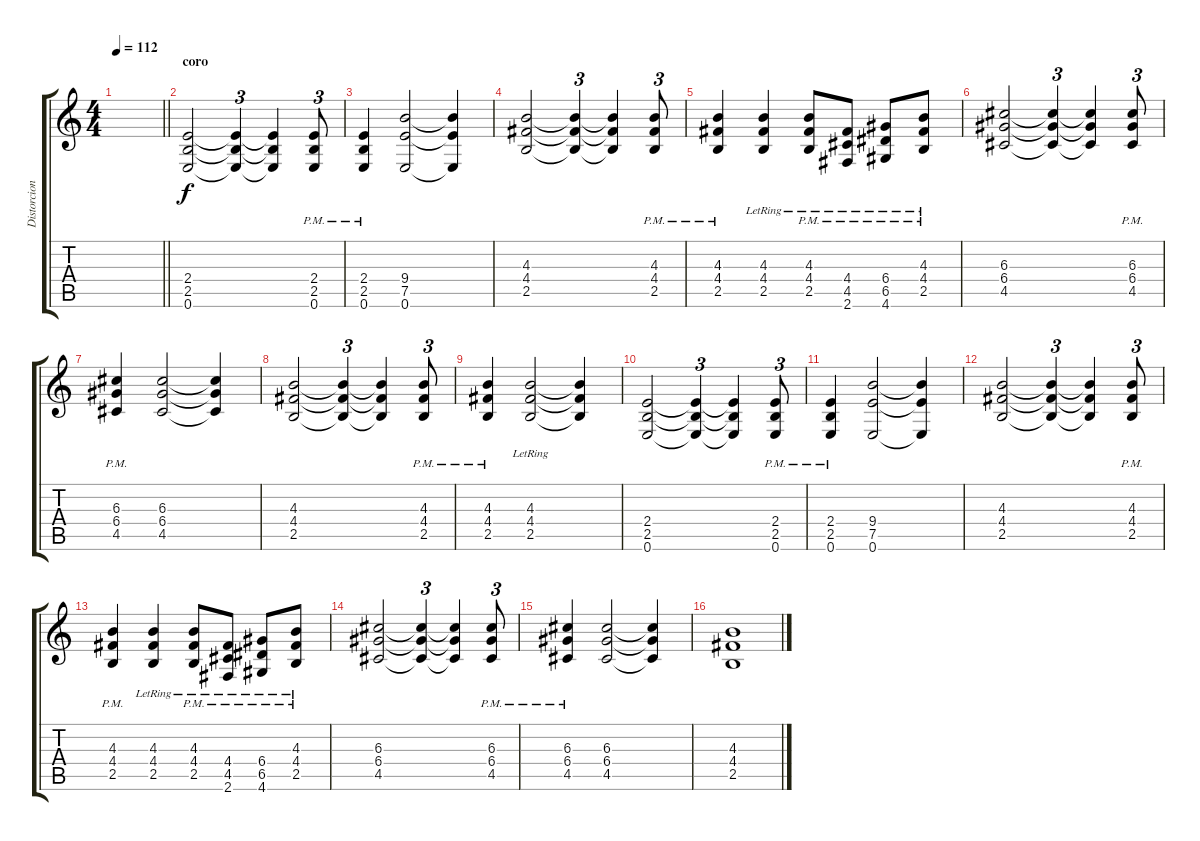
\track ("Distorcion" "Distorcion") {instrument distortionguitar}
\staff {score tabs}
\tuning (E4 B3 G3 D3 A2 E2) {hide}
\ts (4 4)
\tempo 112
\clef g2
\barLineRight lightlight
\ks c
|
\section ("" "coro")
(2.4 2.5 0.6).2 (2.4{t} 2.5{t} 0.6{t}).4{tu (3 2)} (2.4{t} 2.5{t} 0.6{t}).4 (2.4{pm} 2.5{pm} 0.6{pm}).8{tu (3 2)} |
(2.4{pm} 2.5{pm} 0.6{pm}).4 (9.4 7.5 0.6).2 (9.4{t} 7.5{t} 0.6{t}).4 |
(4.3 4.4 2.5).2 (4.3{t} 4.4{t} 2.5{t}).4{tu (3 2)} (4.3{t} 4.4{t} 2.5{t}).4 (4.3{pm} 4.4{pm} 2.5{pm}).8{tu (3 2)} |
(4.3{pm} 4.4{pm} 2.5{pm}).4 (4.3 4.4 2.5{lr}).4 (4.3{pm lr} 4.4{pm lr} 2.5{pm lr}).8 (4.4{pm lr} 4.5{pm lr} 2.6{pm lr}).8 (6.4{pm lr} 6.5{pm lr} 4.6{pm lr}).8 (4.3{pm lr} 4.4{pm lr} 2.5{pm lr}).8 |
(6.3 6.4 4.5).2 (6.3{t} 6.4{t} 4.5{t}).4{tu (3 2)} (6.3{t} 6.4{t} 4.5{t}).4 (6.3{pm} 6.4{pm} 4.5{pm}).8{tu (3 2)} |
(6.3{pm} 6.4{pm} 4.5{pm}).4 (6.3 6.4 4.5).2 (6.3{t} 6.4{t} 4.5{t}).4 |
(4.3 4.4 2.5).2 (4.3{t} 4.4{t} 2.5{t}).4{tu (3 2)} (4.3{t} 4.4{t} 2.5{t}).4 (4.3{pm} 4.4{pm} 2.5{pm}).8{tu (3 2)} |
(4.3{pm} 4.4{pm} 2.5{pm}).4 (4.3 4.4 2.5{lr}).2 (4.3{t} 4.4{t} 2.5{t}).4 |
(2.4 2.5 0.6).2 (2.4{t} 2.5{t} 0.6{t}).4{tu (3 2)} (2.4{t} 2.5{t} 0.6{t}).4 (2.4{pm} 2.5{pm} 0.6{pm}).8{tu (3 2)} |
(2.4{pm} 2.5{pm} 0.6{pm}).4 (9.4 7.5 0.6).2 (9.4{t} 7.5{t} 0.6{t}).4 |
(4.3 4.4 2.5).2 (4.3{t} 4.4{t} 2.5{t}).4{tu (3 2)} (4.3{t} 4.4{t} 2.5{t}).4 (4.3{pm} 4.4{pm} 2.5{pm}).8{tu (3 2)} |
(4.3{pm} 4.4{pm} 2.5{pm}).4 (4.3 4.4 2.5{lr}).4 (4.3{pm lr} 4.4{pm lr} 2.5{pm lr}).8 (4.4{pm lr} 4.5{pm lr} 2.6{pm lr}).8 (6.4{pm lr} 6.5{pm lr} 4.6{pm lr}).8 (4.3{pm lr} 4.4{pm lr} 2.5{pm lr}).8 |
(6.3 6.4 4.5).2 (6.3{t} 6.4{t} 4.5{t}).4{tu (3 2)} (6.3{t} 6.4{t} 4.5{t}).4 (6.3{pm} 6.4{pm} 4.5{pm}).8{tu (3 2)} |
(6.3{pm} 6.4{pm} 4.5{pm}).4 (6.3 6.4 4.5).2 (6.3{t} 6.4{t} 4.5{t}).4 |
(4.3 4.4 2.5).1
